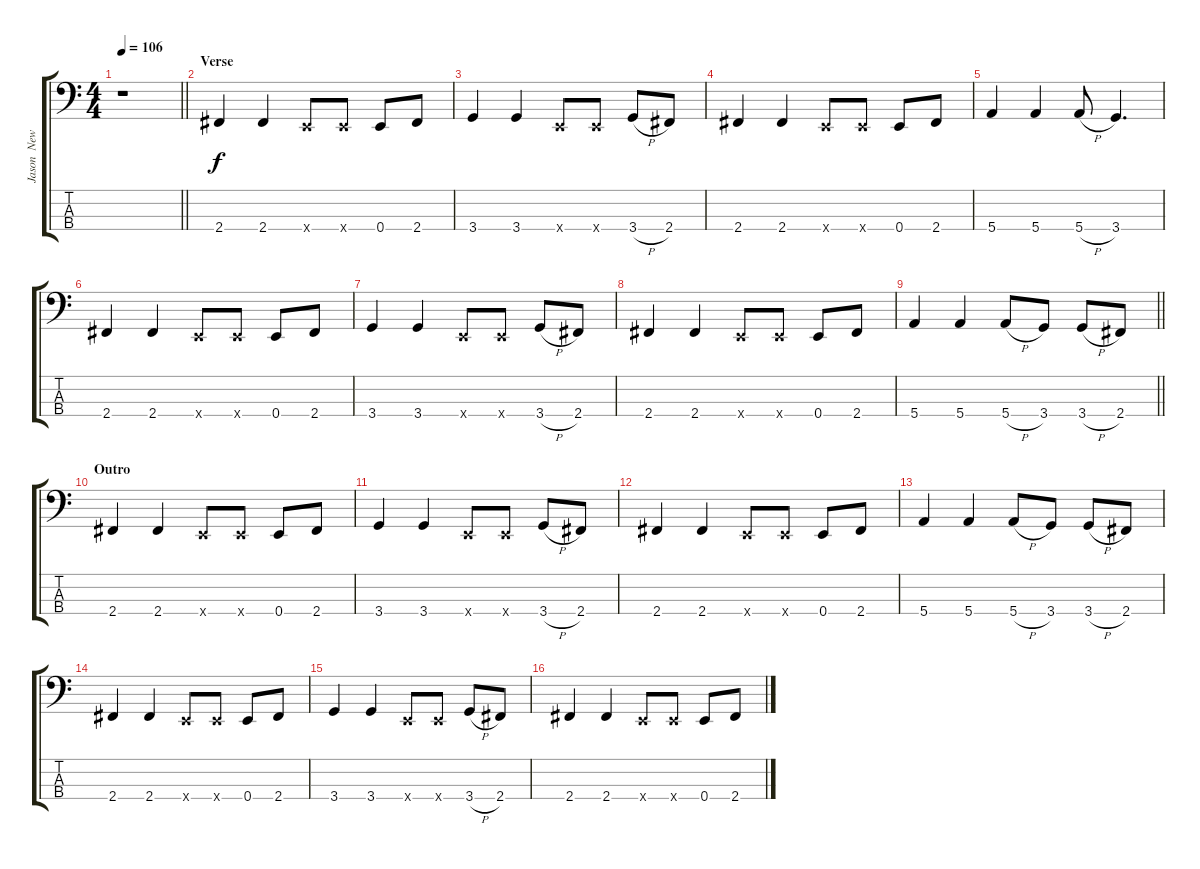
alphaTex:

\track ("Jason  Newsted" "Jason  New") {instrument electricbasspick}
\staff {score tabs}
\tuning (G2 D2 A1 E1) {hide}
\ts (4 4)
\tempo 106
\clef f4
\barLineRight lightlight
\ks c
r.1{dy f} |
\section ("" "Verse")
2.4.4 2.4.4 0.4{x}.8 0.4{x}.8 0.4.8 2.4.8 |
3.4.4 3.4.4 0.4{x}.8 0.4{x}.8 3.4{h}.8 2.4.8 |
2.4.4 2.4.4 0.4{x}.8 0.4{x}.8 0.4.8 2.4.8 |
5.4.4 5.4.4 5.4{h}.8 3.4.4{d} |
2.4.4 2.4.4 0.4{x}.8 0.4{x}.8 0.4.8 2.4.8 |
3.4.4 3.4.4 0.4{x}.8 0.4{x}.8 3.4{h}.8 2.4.8 |
2.4.4 2.4.4 0.4{x}.8 0.4{x}.8 0.4.8 2.4.8 |
\barLineRight lightlight
5.4.4 5.4.4 5.4{h}.8 3.4.8 3.4{h}.8 2.4.8 |
\section ("" "Outro")
2.4.4 2.4.4 0.4{x}.8 0.4{x}.8 0.4.8 2.4.8 |
3.4.4 3.4.4 0.4{x}.8 0.4{x}.8 3.4{h}.8 2.4.8 |
2.4.4 2.4.4 0.4{x}.8 0.4{x}.8 0.4.8 2.4.8 |
5.4.4 5.4.4 5.4{h}.8 3.4.8 3.4{h}.8 2.4.8 |
2.4.4 2.4.4 0.4{x}.8 0.4{x}.8 0.4.8 2.4.8 |
3.4.4 3.4.4 0.4{x}.8 0.4{x}.8 3.4{h}.8 2.4.8 |
2.4.4 2.4.4 0.4{x}.8 0.4{x}.8 0.4.8 2.4.8
